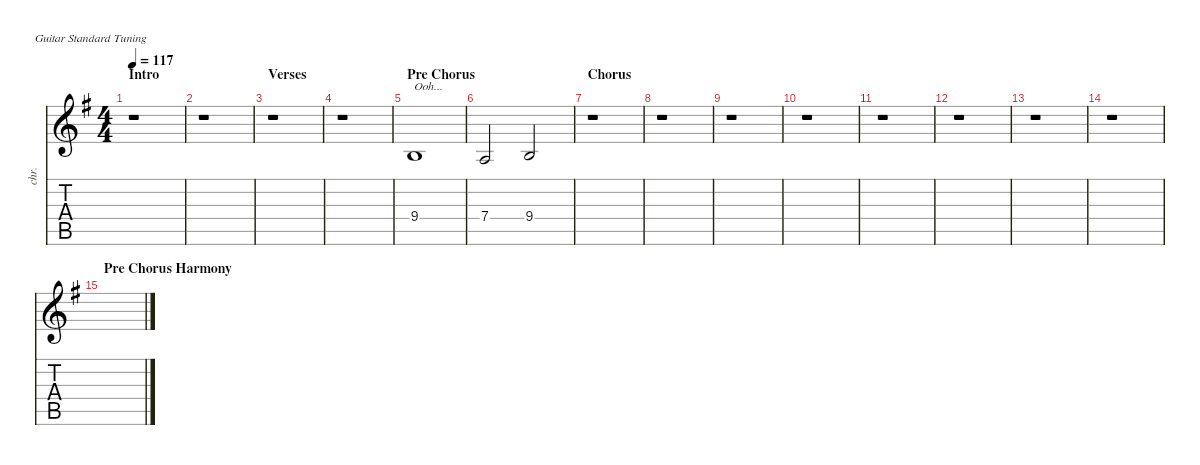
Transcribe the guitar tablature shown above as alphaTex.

\defaultSystemsLayout 4
\hideDynamics
\bracketExtendMode nobrackets
\otherSystemsTrackNameOrientation horizontal
\track ("Mikey Welsh - Backup Vocals" "chr.") {instrument voiceoohs}
\staff {score tabs}
\tuning (E4 B3 G3 D3 A2 E2)
\ts (4 4)
\section ("" "Intro")
\tempo 117
\clef g2
\ks g
r.1{dy f instrument voiceoohs} |
r.1 |
\section ("" "Verses")
r.1 |
r.1 |
\section ("" "Pre Chorus")
9.4{acc forcenatural}.1{txt "Ooh..."} |
7.4{acc forcenatural}.2 9.4{acc forcenatural}.2 |
\section ("" "Chorus")
r.1 |
r.1 |
r.1 |
r.1 |
r.1 |
r.1 |
r.1 |
r.1 |
\section ("" "Pre Chorus Harmony")
